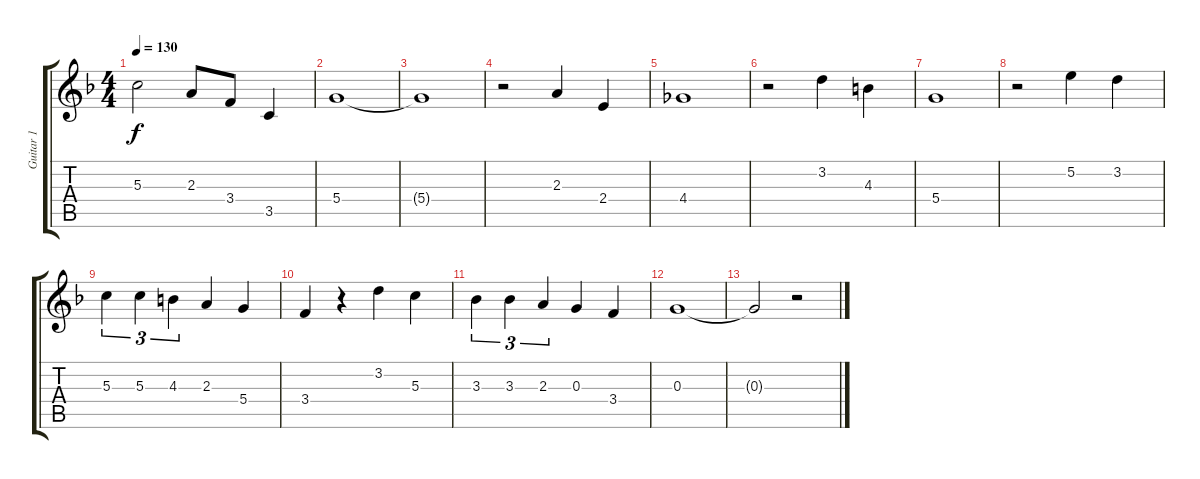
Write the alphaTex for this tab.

\track ("Guitar 1" "Guitar 1") {instrument electricguitarclean}
\staff {score tabs}
\tuning (E4 B3 G3 D3 A2 E2) {hide}
\ts (4 4)
\tempo 130
\clef g2
\ks f
5.3.2{dy f} 2.3.8 3.4.8 3.5.4 |
5.4.1 |
5.4{t}.1 |
r.2 2.3.4 2.4.4 |
4.4.1 |
r.2 3.2.4 4.3.4 |
5.4.1 |
r.2 5.2.4 3.2.4 |
5.3.4{tu (3 2)} 5.3.4{tu (3 2)} 4.3.4{tu (3 2)} 2.3.4 5.4.4 |
3.4.4 r.4 3.2.4 5.3.4 |
3.3.4{tu (3 2)} 3.3.4{tu (3 2)} 2.3.4{tu (3 2)} 0.3.4 3.4.4 |
0.3.1 |
0.3{t}.2 r.2
